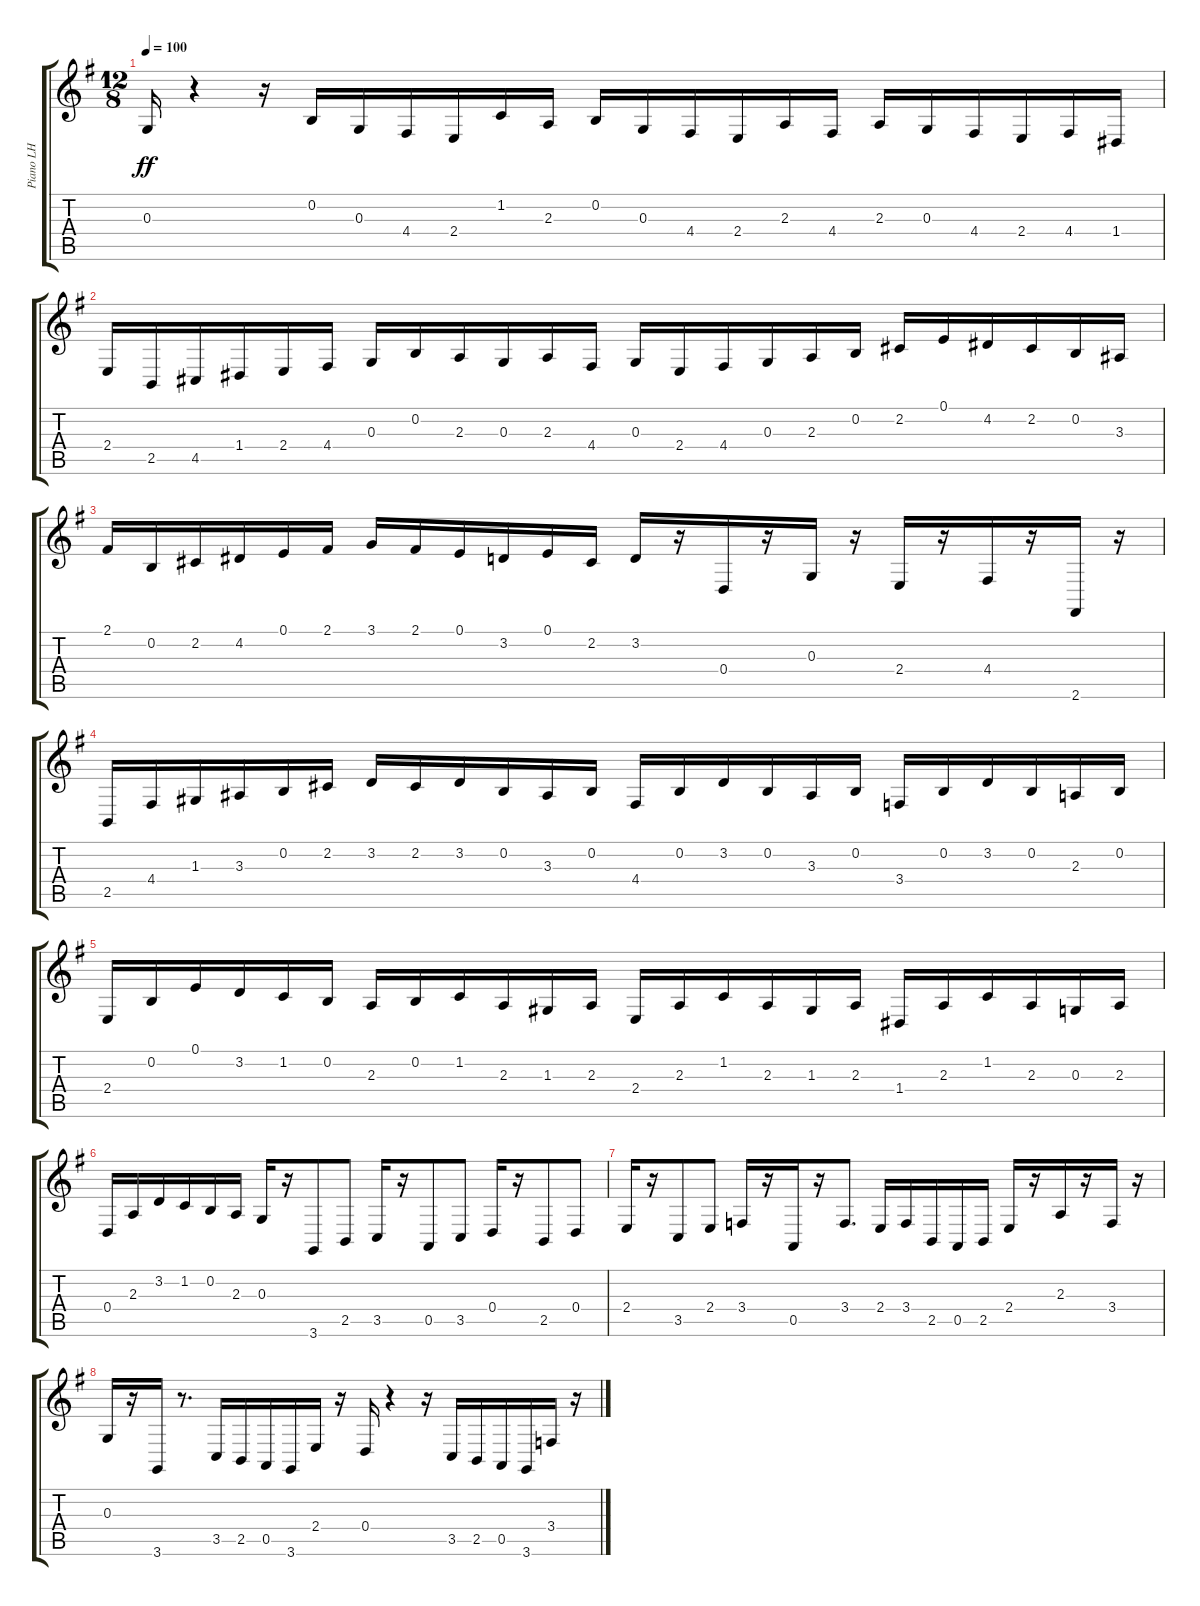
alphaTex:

\track ("Piano LH" "Piano LH") {instrument acousticgrandpiano}
\staff {score tabs}
\tuning (E4 B3 G3 D3 A2 E2) {hide}
\ts (12 8)
\tempo 100
\clef g2
\ks g
0.3.16{dy ff} r.4 r.16 0.2.16 0.3.16 4.4.16 2.4.16 1.2.16 2.3.16 0.2.16 0.3.16 4.4.16 2.4.16 2.3.16 4.4.16 2.3.16 0.3.16 4.4.16 2.4.16 4.4.16 1.4.16 |
2.4.16 2.5.16 4.5.16 1.4.16 2.4.16 4.4.16 0.3.16 0.2.16 2.3.16 0.3.16 2.3.16 4.4.16 0.3.16 2.4.16 4.4.16 0.3.16 2.3.16 0.2.16 2.2.16 0.1.16 4.2.16 2.2.16 0.2.16 3.3.16 |
2.1.16 0.2.16 2.2.16 4.2.16 0.1.16 2.1.16 3.1.16 2.1.16 0.1.16 3.2.16 0.1.16 2.2.16 3.2.16 r.16 0.4.16 r.16 0.3.16 r.16 2.4.16 r.16 4.4.16 r.16 2.6.16 r.16 |
2.5.16 4.4.16 1.3.16 3.3.16 0.2.16 2.2.16 3.2.16 2.2.16 3.2.16 0.2.16 3.3.16 0.2.16 4.4.16 0.2.16 3.2.16 0.2.16 3.3.16 0.2.16 3.4.16 0.2.16 3.2.16 0.2.16 2.3.16 0.2.16 |
2.4.16 0.2.16 0.1.16 3.2.16 1.2.16 0.2.16 2.3.16 0.2.16 1.2.16 2.3.16 1.3.16 2.3.16 2.4.16 2.3.16 1.2.16 2.3.16 1.3.16 2.3.16 1.4.16 2.3.16 1.2.16 2.3.16 0.3.16 2.3.16 |
0.4.16 2.3.16 3.2.16 1.2.16 0.2.16 2.3.16 0.3.16 r.16 3.6.8 2.5.8 3.5.16 r.16 0.5.8 3.5.8 0.4.16 r.16 2.5.8 0.4.8 |
2.4.16 r.16 3.5.8 2.4.8 3.4.16 r.16 0.5.16 r.16 3.4.8{d} 2.4.16 3.4.16 2.5.16 0.5.16 2.5.16 2.4.16 r.16 2.3.16 r.16 3.4.16 r.16 |
0.3.16 r.16 3.6.16 r.8{d} 3.5.16 2.5.16 0.5.16 3.6.16 2.4.16 r.16 0.4.16 r.4 r.16 3.5.16 2.5.16 0.5.16 3.6.16 3.4.16 r.16
